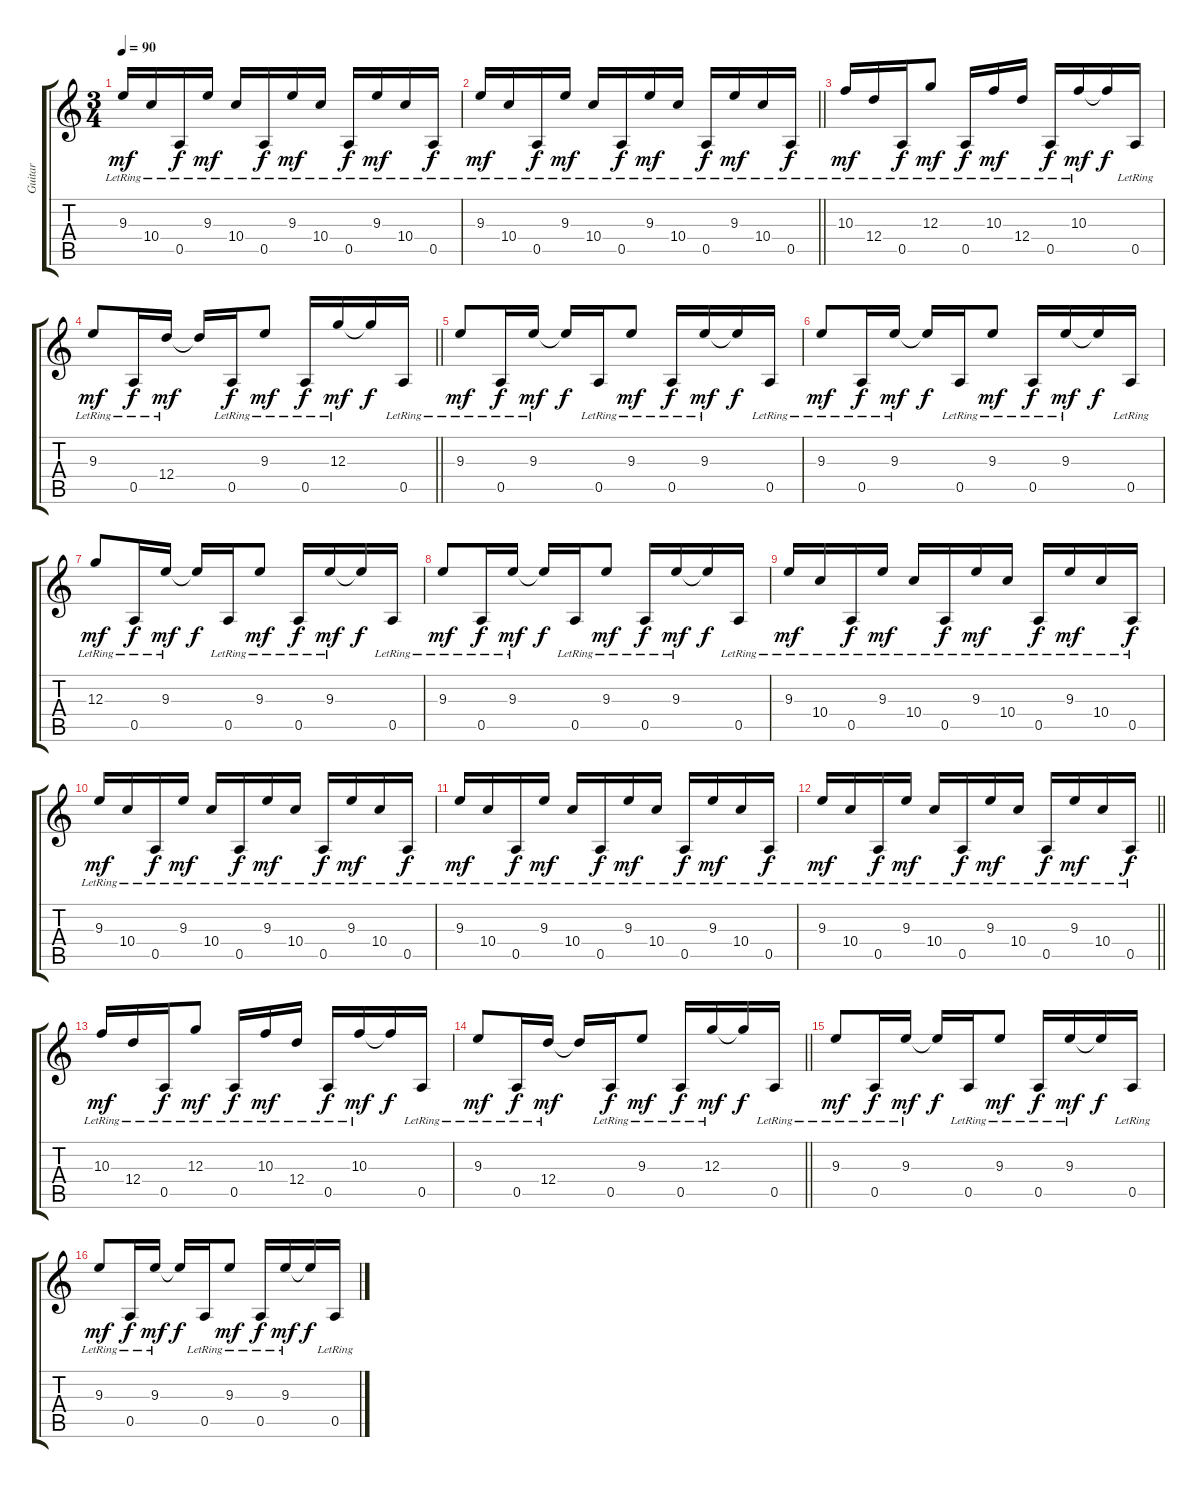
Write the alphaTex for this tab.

\track ("Guitar" "Guitar") {instrument electricguitarclean}
\staff {score tabs}
\tuning (E4 B3 G3 D3 A2 D2) {hide}
\ts (3 4)
\tempo 90
\clef g2
\ks c
9.3{lr}.16{dy mf} 10.4{lr}.16 0.5{lr}.16{dy f} 9.3{lr}.16{dy mf} 10.4{lr}.16 0.5{lr}.16{dy f} 9.3{lr}.16{dy mf} 10.4{lr}.16 0.5{lr}.16{dy f} 9.3{lr}.16{dy mf} 10.4{lr}.16 0.5{lr}.16{dy f} |
\barLineRight lightlight
9.3{lr}.16{dy mf} 10.4{lr}.16 0.5{lr}.16{dy f} 9.3{lr}.16{dy mf} 10.4{lr}.16 0.5{lr}.16{dy f} 9.3{lr}.16{dy mf} 10.4{lr}.16 0.5{lr}.16{dy f} 9.3{lr}.16{dy mf} 10.4{lr}.16 0.5{lr}.16{dy f} |
10.3{lr}.16{dy mf} 12.4{lr}.16 0.5{lr}.16{dy f} 12.3{lr}.8{dy mf} 0.5{lr}.16{dy f} 10.3{lr}.16{dy mf} 12.4{lr}.16 0.5{lr}.16{dy f} 10.3{lr}.16{dy mf} 10.3{t}.16{dy f} 0.5{lr}.16 |
\barLineRight lightlight
9.3{lr}.8{dy mf} 0.5{lr}.16{dy f} 12.4{lr}.16{dy mf} 12.4{t}.16 0.5{lr}.16{dy f} 9.3{lr}.8{dy mf} 0.5{lr}.16{dy f} 12.3{lr}.16{dy mf} 12.3{t}.16{dy f} 0.5{lr}.16 |
9.3{lr}.8{dy mf} 0.5{lr}.16{dy f} 9.3{lr}.16{dy mf} 9.3{t}.16{dy f} 0.5{lr}.16 9.3{lr}.8{dy mf} 0.5{lr}.16{dy f} 9.3{lr}.16{dy mf} 9.3{t}.16{dy f} 0.5{lr}.16 |
9.3{lr}.8{dy mf} 0.5{lr}.16{dy f} 9.3{lr}.16{dy mf} 9.3{t}.16{dy f} 0.5{lr}.16 9.3{lr}.8{dy mf} 0.5{lr}.16{dy f} 9.3{lr}.16{dy mf} 9.3{t}.16{dy f} 0.5{lr}.16 |
12.3{lr}.8{dy mf} 0.5{lr}.16{dy f} 9.3{lr}.16{dy mf} 9.3{t}.16{dy f} 0.5{lr}.16 9.3{lr}.8{dy mf} 0.5{lr}.16{dy f} 9.3{lr}.16{dy mf} 9.3{t}.16{dy f} 0.5{lr}.16 |
9.3{lr}.8{dy mf} 0.5{lr}.16{dy f} 9.3{lr}.16{dy mf} 9.3{t}.16{dy f} 0.5{lr}.16 9.3{lr}.8{dy mf} 0.5{lr}.16{dy f} 9.3{lr}.16{dy mf} 9.3{t}.16{dy f} 0.5{lr}.16 |
9.3{lr}.16{dy mf} 10.4{lr}.16 0.5{lr}.16{dy f} 9.3{lr}.16{dy mf} 10.4{lr}.16 0.5{lr}.16{dy f} 9.3{lr}.16{dy mf} 10.4{lr}.16 0.5{lr}.16{dy f} 9.3{lr}.16{dy mf} 10.4{lr}.16 0.5{lr}.16{dy f} |
9.3{lr}.16{dy mf} 10.4{lr}.16 0.5{lr}.16{dy f} 9.3{lr}.16{dy mf} 10.4{lr}.16 0.5{lr}.16{dy f} 9.3{lr}.16{dy mf} 10.4{lr}.16 0.5{lr}.16{dy f} 9.3{lr}.16{dy mf} 10.4{lr}.16 0.5{lr}.16{dy f} |
9.3{lr}.16{dy mf} 10.4{lr}.16 0.5{lr}.16{dy f} 9.3{lr}.16{dy mf} 10.4{lr}.16 0.5{lr}.16{dy f} 9.3{lr}.16{dy mf} 10.4{lr}.16 0.5{lr}.16{dy f} 9.3{lr}.16{dy mf} 10.4{lr}.16 0.5{lr}.16{dy f} |
\barLineRight lightlight
9.3{lr}.16{dy mf} 10.4{lr}.16 0.5{lr}.16{dy f} 9.3{lr}.16{dy mf} 10.4{lr}.16 0.5{lr}.16{dy f} 9.3{lr}.16{dy mf} 10.4{lr}.16 0.5{lr}.16{dy f} 9.3{lr}.16{dy mf} 10.4{lr}.16 0.5{lr}.16{dy f} |
10.3{lr}.16{dy mf} 12.4{lr}.16 0.5{lr}.16{dy f} 12.3{lr}.8{dy mf} 0.5{lr}.16{dy f} 10.3{lr}.16{dy mf} 12.4{lr}.16 0.5{lr}.16{dy f} 10.3{lr}.16{dy mf} 10.3{t}.16{dy f} 0.5{lr}.16 |
\barLineRight lightlight
9.3{lr}.8{dy mf} 0.5{lr}.16{dy f} 12.4{lr}.16{dy mf} 12.4{t}.16 0.5{lr}.16{dy f} 9.3{lr}.8{dy mf} 0.5{lr}.16{dy f} 12.3{lr}.16{dy mf} 12.3{t}.16{dy f} 0.5{lr}.16 |
9.3{lr}.8{dy mf} 0.5{lr}.16{dy f} 9.3{lr}.16{dy mf} 9.3{t}.16{dy f} 0.5{lr}.16 9.3{lr}.8{dy mf} 0.5{lr}.16{dy f} 9.3{lr}.16{dy mf} 9.3{t}.16{dy f} 0.5{lr}.16 |
9.3{lr}.8{dy mf} 0.5{lr}.16{dy f} 9.3{lr}.16{dy mf} 9.3{t}.16{dy f} 0.5{lr}.16 9.3{lr}.8{dy mf} 0.5{lr}.16{dy f} 9.3{lr}.16{dy mf} 9.3{t}.16{dy f} 0.5{lr}.16
